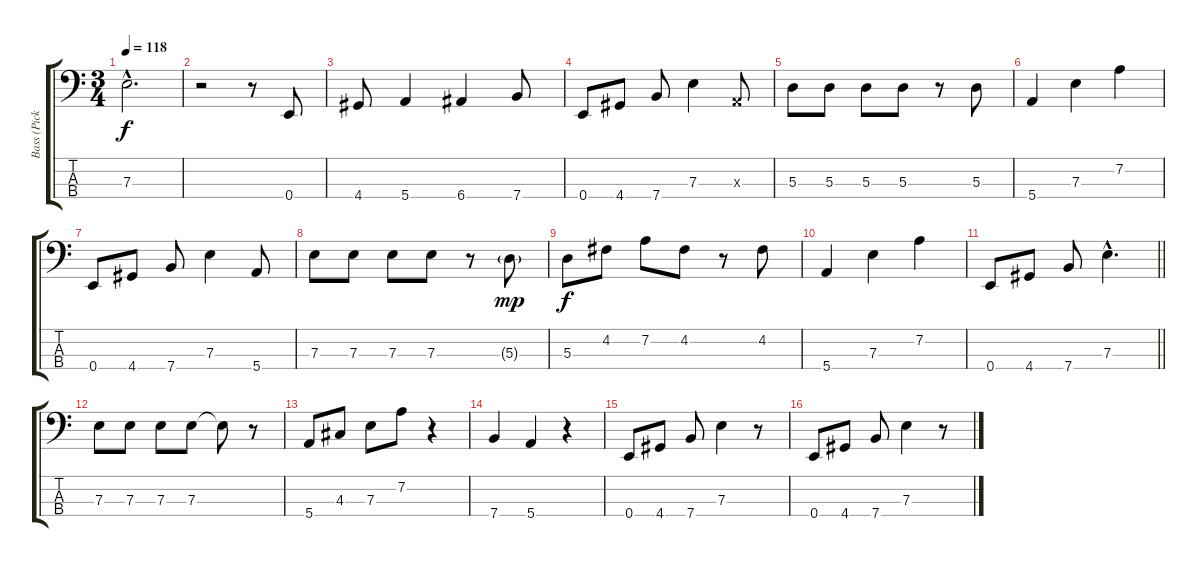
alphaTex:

\track ("Bass (Pick)" "Bass (Pick") {instrument electricbasspick}
\staff {score tabs}
\tuning (G2 D2 A1 E1) {hide}
\ts (3 4)
\tempo 118
\clef f4
\ks c
7.3{hac t}.2{d dy f} |
r.2 r.8 0.4.8 |
4.4.8 5.4.4 6.4.4 7.4.8 |
0.4.8 4.4.8 7.4.8 7.3.4 0.3{x}.8 |
5.3.8 5.3.8 5.3.8 5.3.8 r.8 5.3.8 |
5.4.4 7.3.4 7.2.4 |
0.4.8 4.4.8 7.4.8 7.3.4 5.4.8 |
7.3.8 7.3.8 7.3.8 7.3.8 r.8 5.3{g}.8{dy mp} |
5.3.8{dy f} 4.2.8 7.2.8 4.2.8 r.8 4.2.8 |
5.4.4 7.3.4 7.2.4 |
\barLineRight lightlight
0.4.8 4.4.8 7.4.8 7.3{hac}.4{d} |
7.3.8 7.3.8 7.3.8 7.3.8 7.3{t}.8 r.8 |
5.4.8 4.3.8 7.3.8 7.2.8 r.4 |
7.4.4 5.4.4 r.4 |
0.4.8 4.4.8 7.4.8 7.3.4 r.8 |
0.4.8 4.4.8 7.4.8 7.3.4 r.8
